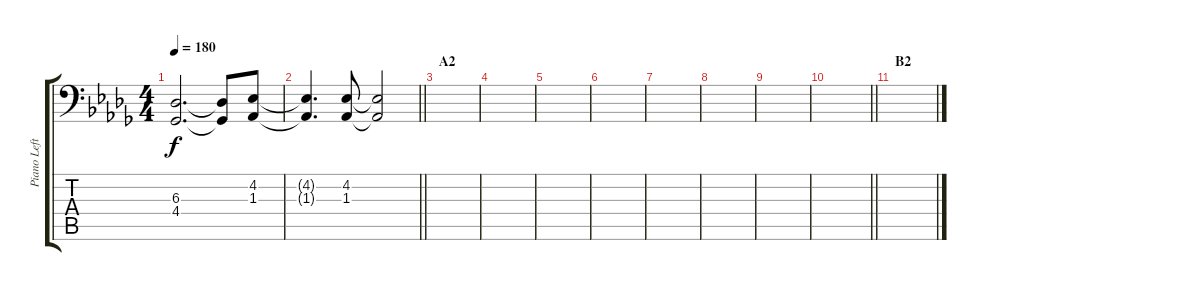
\track ("Piano Left (Kotobuki Tsumugi)" "Piano Left") {instrument acousticgrandpiano}
\staff {score tabs}
\tuning (E3 B2 G2 D2 A1 E0) {hide}
\ts (4 4)
\tempo 180
\clef f4
\ks db
(6.3{t} 4.4{t}).2{d dy f} (6.3{t} 4.4{t}).8 (4.2 1.3).8 |
\barLineRight lightlight
(4.2{t} 1.3{t}).4{d} (4.2 1.3).8 (4.2{t} 1.3{t}).2 |
\section ("" "A2")
|
|
|
|
|
|
|
\barLineRight lightlight
|
\section ("" "B2")
